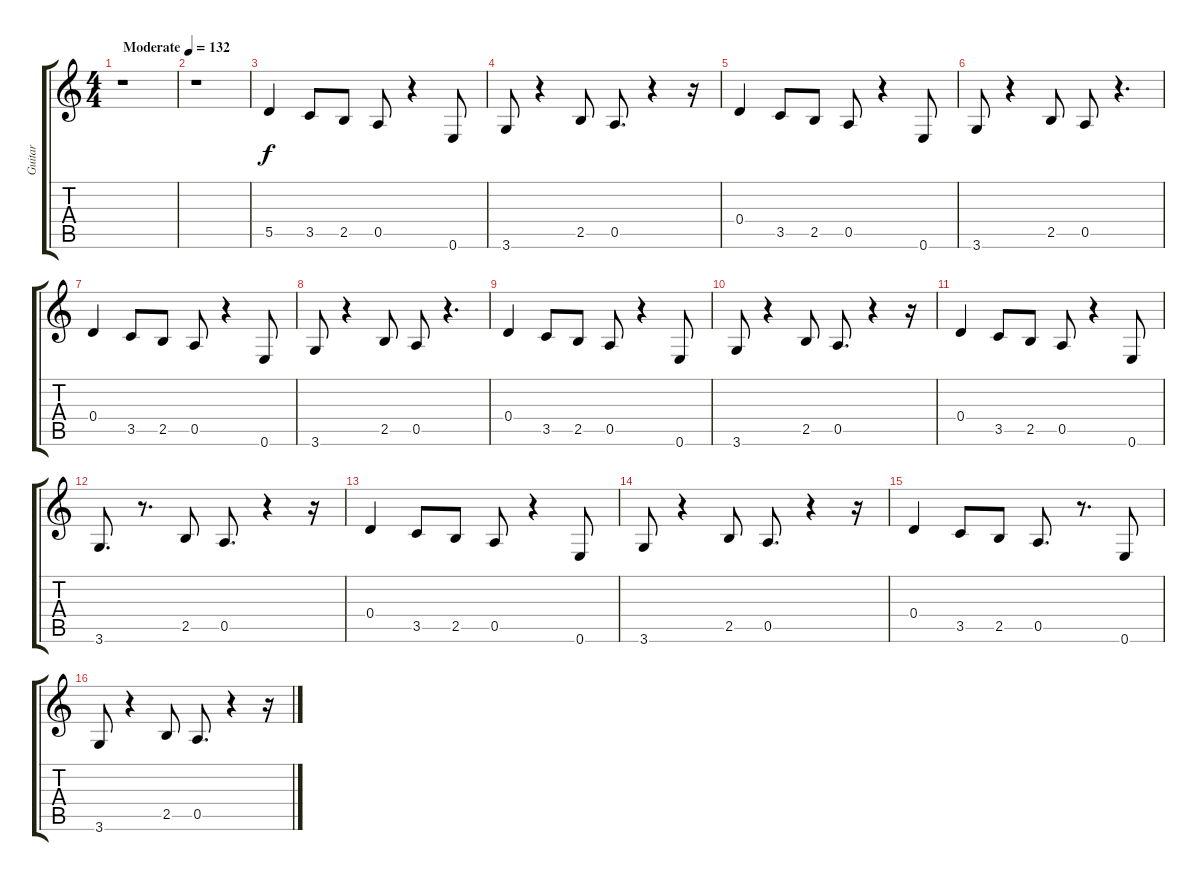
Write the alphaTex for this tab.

\track ("Guitar" "Guitar") {instrument electricguitarclean}
\staff {score tabs}
\tuning (E4 B3 G3 D3 A2 E2) {hide}
\ts (4 4)
\tempo (132 "Moderate")
\clef g2
\ks c
r.1{dy f instrument electricguitarclean} |
r.1 |
5.5.4{volume 6 instrument electricguitarclean} 3.5.8 2.5.8 0.5.8 r.4 0.6.8 |
3.6.8 r.4 2.5.8 0.5.8{d} r.4 r.16 |
0.4.4 3.5.8 2.5.8 0.5.8 r.4 0.6.8 |
3.6.8 r.4 2.5.8 0.5.8 r.4{d} |
0.4.4 3.5.8 2.5.8 0.5.8 r.4 0.6.8 |
3.6.8 r.4 2.5.8 0.5.8 r.4{d} |
0.4.4 3.5.8 2.5.8 0.5.8 r.4 0.6.8 |
3.6.8 r.4 2.5.8 0.5.8{d} r.4 r.16 |
0.4.4 3.5.8 2.5.8 0.5.8 r.4 0.6.8 |
3.6.8{d} r.8{d} 2.5.8 0.5.8{d} r.4 r.16 |
0.4.4 3.5.8 2.5.8 0.5.8 r.4 0.6.8 |
3.6.8 r.4 2.5.8 0.5.8{d} r.4 r.16 |
0.4.4 3.5.8 2.5.8 0.5.8{d} r.8{d} 0.6.8 |
3.6.8 r.4 2.5.8 0.5.8{d} r.4 r.16
